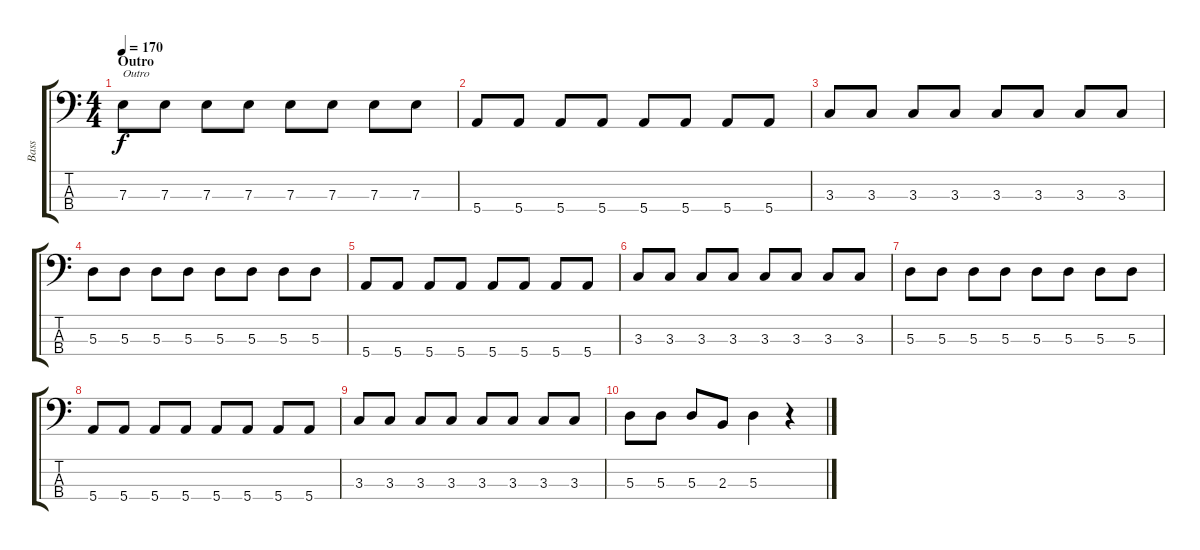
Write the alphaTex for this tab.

\track ("Bass" "Bass") {instrument electricbasspick}
\staff {score tabs}
\tuning (G2 D2 A1 E1) {hide}
\ts (4 4)
\section ("" "Outro")
\tempo 170
\clef f4
\ks c
7.3.8{txt "Outro" dy f} 7.3.8 7.3.8 7.3.8 7.3.8 7.3.8 7.3.8 7.3.8 |
5.4.8 5.4.8 5.4.8 5.4.8 5.4.8 5.4.8 5.4.8 5.4.8 |
3.3.8 3.3.8 3.3.8 3.3.8 3.3.8 3.3.8 3.3.8 3.3.8 |
5.3.8 5.3.8 5.3.8 5.3.8 5.3.8 5.3.8 5.3.8 5.3.8 |
5.4.8 5.4.8 5.4.8 5.4.8 5.4.8 5.4.8 5.4.8 5.4.8 |
3.3.8 3.3.8 3.3.8 3.3.8 3.3.8 3.3.8 3.3.8 3.3.8 |
5.3.8 5.3.8 5.3.8 5.3.8 5.3.8 5.3.8 5.3.8 5.3.8 |
5.4.8 5.4.8 5.4.8 5.4.8 5.4.8 5.4.8 5.4.8 5.4.8 |
3.3.8 3.3.8 3.3.8 3.3.8 3.3.8 3.3.8 3.3.8 3.3.8 |
5.3.8 5.3.8 5.3.8 2.3.8 5.3.4 r.4
